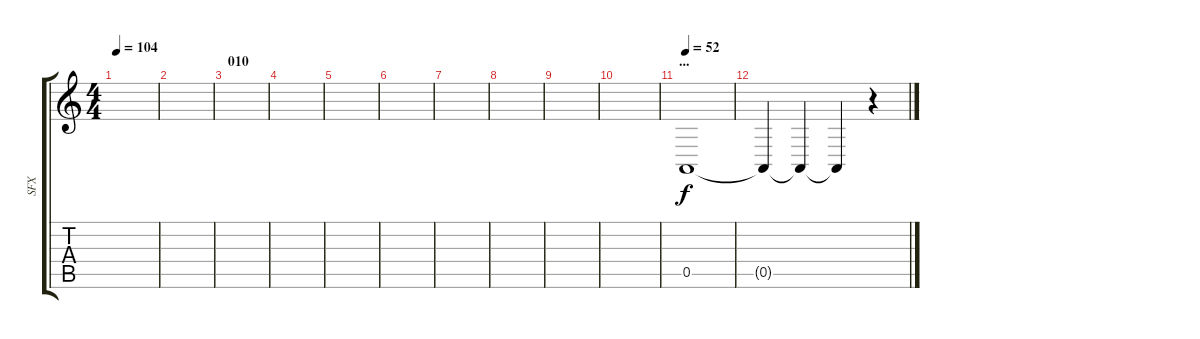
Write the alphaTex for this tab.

\track ("SFX" "SFX") {instrument applause}
\staff {score tabs}
\tuning (E4 B3 G3 D3 A2 E2) {hide}
\ts (4 4)
\tempo 104
\clef g2
\ks c
|
|
\section ("" "010")
|
|
|
|
|
|
|
|
\section ("" "...")
\tempo 52
0.5.1 |
0.5{t}.4 0.5{t}.4 0.5{t}.4 r.4
